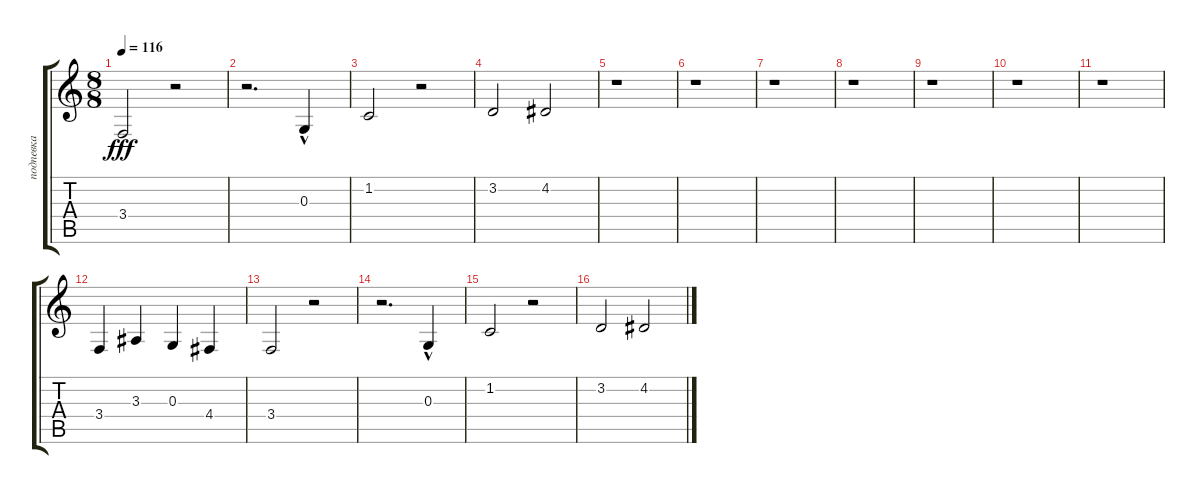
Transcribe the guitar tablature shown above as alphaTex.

\track ("подпевка" "подпевка") {instrument frenchhorn}
\staff {score tabs}
\tuning (E4 B3 G3 D3 A2 E2) {hide}
\ts (8 8)
\tempo 116
\clef g2
\ks c
3.4.2{dy fff} r.2 |
r.2{d} 0.3{hac}.4 |
1.2.2 r.2 |
3.2.2 4.2.2 |
r.1 |
r.1 |
r.1 |
r.1 |
r.1 |
r.1 |
r.1 |
3.4.4 3.3.4 0.3.4 4.4.4 |
3.4.2 r.2 |
r.2{d} 0.3{hac}.4 |
1.2.2 r.2 |
3.2.2 4.2.2
